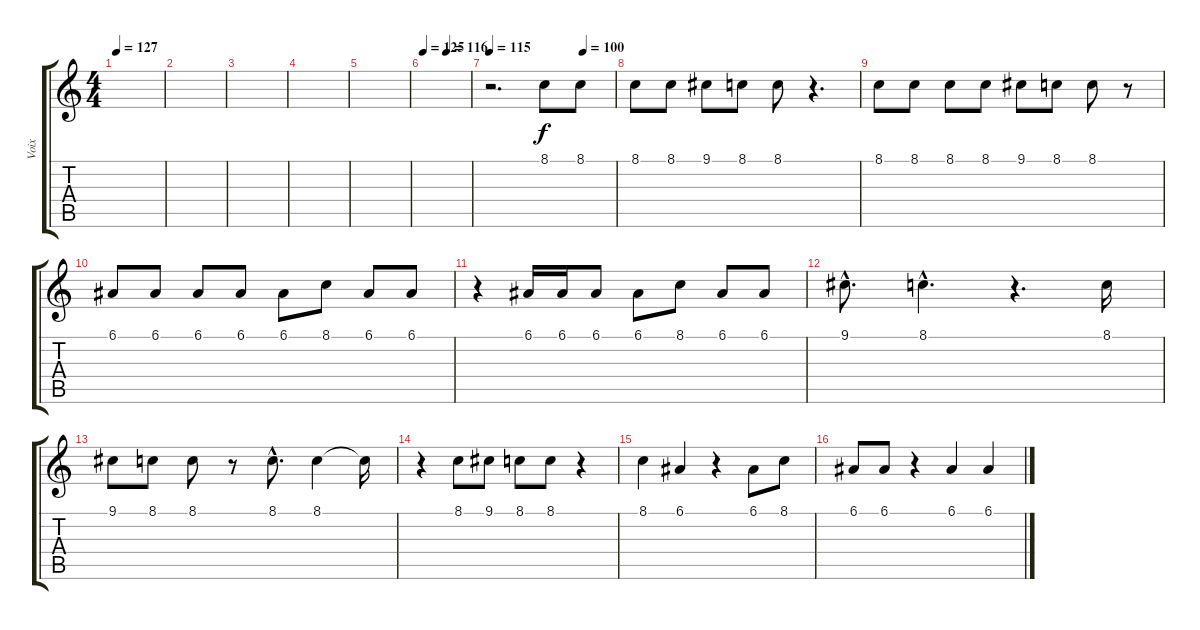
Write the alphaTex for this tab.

\track ("Voix" "Voix") {instrument synthvoice}
\staff {score tabs}
\tuning (E4 B3 G3 D3 A2 E2) {hide}
\ts (4 4)
\tempo 127
\clef g2
\ks c
|
|
|
|
|
\tempo 125
\tempo (116 0.5)
|
\tempo 115
\tempo (100 0.75)
r.2{d} 8.1.8 8.1.8 |
8.1.8 8.1.8 9.1.8 8.1.8 8.1.8 r.4{d} |
8.1.8 8.1.8 8.1.8 8.1.8 9.1.8 8.1.8 8.1.8 r.8 |
6.1.8 6.1.8 6.1.8 6.1.8 6.1.8 8.1.8 6.1.8 6.1.8 |
r.4 6.1.16 6.1.16 6.1.8 6.1.8 8.1.8 6.1.8 6.1.8 |
9.1{hac}.8{d} 8.1{hac}.4{d} r.4{d} 8.1.16 |
9.1.8 8.1.8 8.1.8 r.8 8.1{hac}.8{d} 8.1.4 8.1{t}.16 |
r.4 8.1.8 9.1.8 8.1.8 8.1.8 r.4 |
8.1.4 6.1.4 r.4 6.1.8 8.1.8 |
6.1.8 6.1.8 r.4 6.1.4 6.1.4
